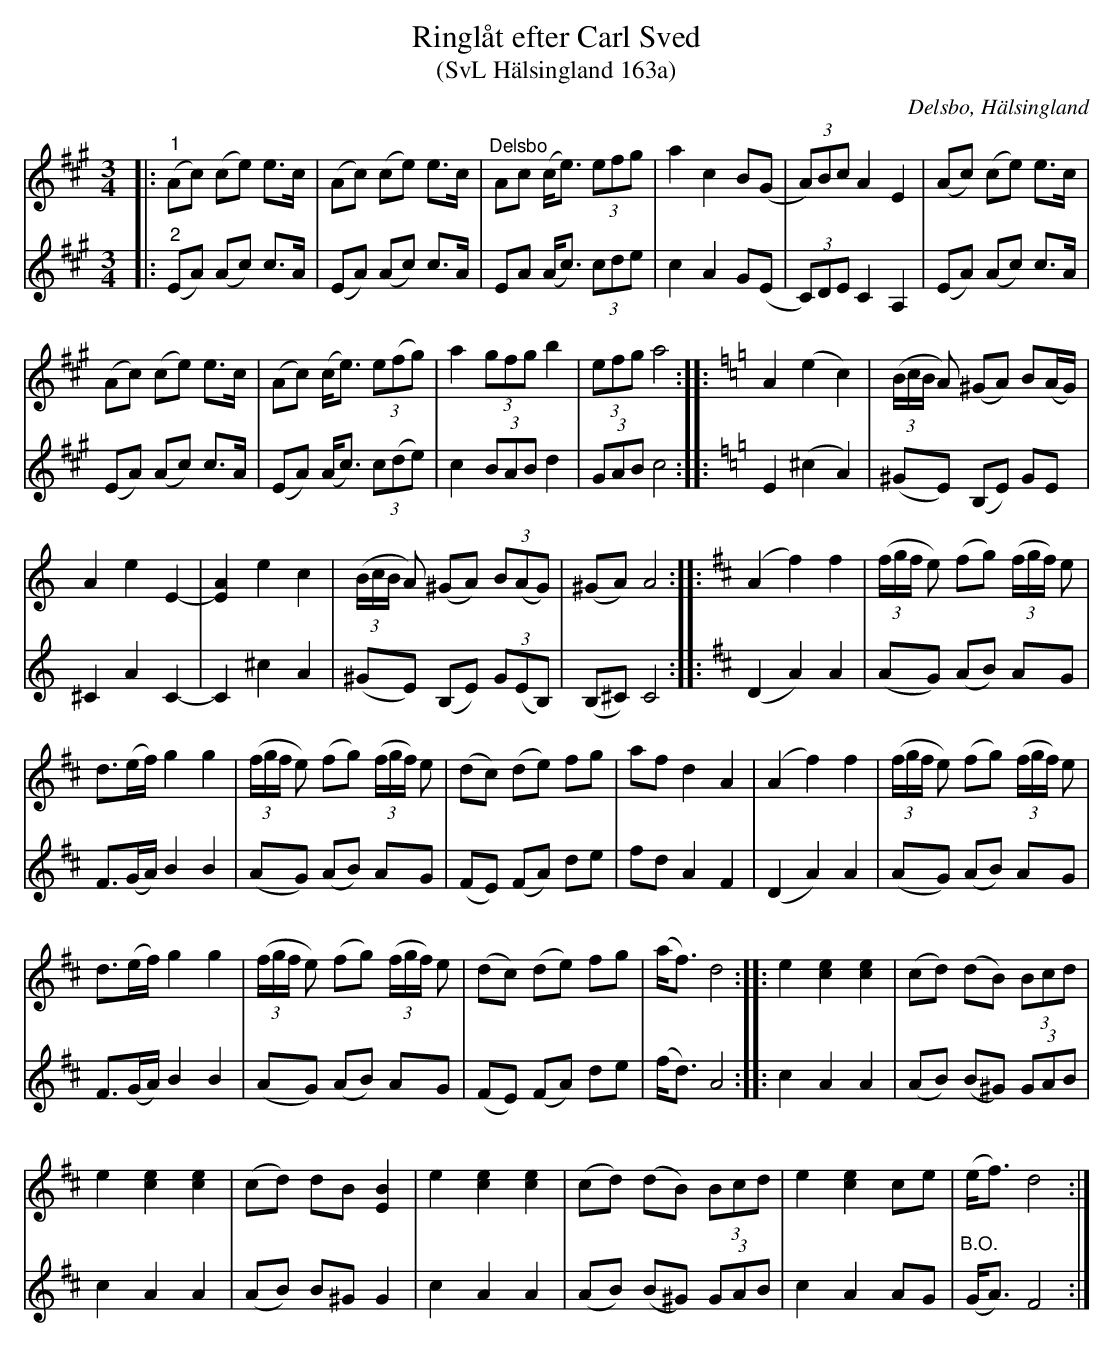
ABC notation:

X:1
T:Ringlåt efter Carl Sved
T:(SvL Hälsingland 163a)
O:Delsbo, Hälsingland
L:1/8
M:3/4
K:A
V:1
|:"^1" (Ac) (ce) e>c | (Ac) (ce) e>c |"^Delsbo" Ac (c<e) (3efg | a2 c2 B(G | (3A)Bc A2 E2 | (Ac) (ce) e>c |
(Ac) (ce) e>c | (Ac) (c<e) (3e(fg) | a2 (3gfg b2 | (3efg a4 :: [K:C] A2 (e2 c2) | (3(B/c/B/ A) (^GA) B(A/G/) |
A2 e2 E2- | [EA]2 e2 c2 | (3(B/c/B/ A) (^GA) (3B(AG) | (^GA) A4 :: [K:D] (A2 f2) f2 | (3(f/g/f/ e) (fg) (3(f/g/f/) e |
d>(ef/) g2 g2 | (3(f/g/f/ e) (fg) (3(f/g/f/) e | (dc) (de) fg | af d2 A2 | (A2 f2) f2 | (3(f/g/f/ e) (fg) (3(f/g/f/) e |
d>(ef/) g2 g2 | (3(f/g/f/ e) (fg) (3(f/g/f/) e | (dc) (de) fg | (a<f) d4 :: e2 [ce]2 [ce]2 | (cd) (dB) (3Bcd |
e2 [ce]2 [ce]2 | (cd) dB [EB]2 | e2 [ce]2 [ce]2 | (cd) (dB) (3Bcd | e2 [ce]2 ce | (e<f) d4 :|
V:2
|:"^2" (EA) (Ac) c>A | (EA) (Ac) c>A | EA (A<c) (3cde | c2 A2 G(E | (3C)DE C2 A,2 | (EA) (Ac) c>A |
(EA) (Ac) c>A | (EA) (A<c) (3c(de) | c2 (3BAB d2 | (3GAB c4 ::[K:C] E2 (^c2 A2) | (^GE) (B,E) GE |
^C2 A2 C2- | C2 ^c2 A2 | (^GE) (B,E) (3G(EB,) | (B,^C) C4 ::[K:D] (D2 A2) A2 | (AG) (AB) AG |
F>(GA/) B2 B2 | (AG) (AB) AG | (FE) (FA) de | fd A2 F2 | (D2 A2) A2 | (AG) (AB) AG |
F>(GA/) B2 B2 | (AG) (AB) AG | (FE) (FA) de | (f<d) A4 :: c2 A2 A2 | (AB) (B^G) (3GAB | c2 A2 A2 |
(AB) B^G G2 | c2 A2 A2 | (AB) (B^G) (3GAB | c2 A2 AG |"^B.O." (G<A) F4 :|
